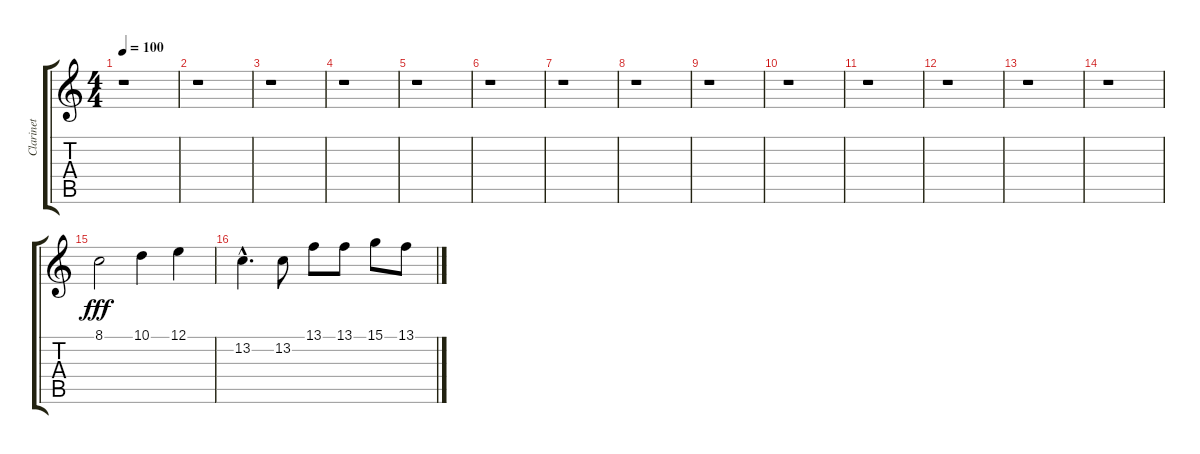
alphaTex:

\track ("Clarinet" "Clarinet") {instrument clarinet}
\staff {score tabs}
\tuning (E4 B3 G3 D3 A2 E2) {hide}
\ts (4 4)
\tempo 100
\clef g2
\ks c
r.1{dy fff instrument clarinet} |
r.1 |
r.1 |
r.1 |
r.1 |
r.1 |
r.1 |
r.1 |
r.1 |
r.1 |
r.1 |
r.1 |
r.1 |
r.1 |
8.1.2 10.1.4 12.1.4 |
13.2{hac}.4{d} 13.2.8 13.1.8 13.1.8 15.1.8 13.1.8
